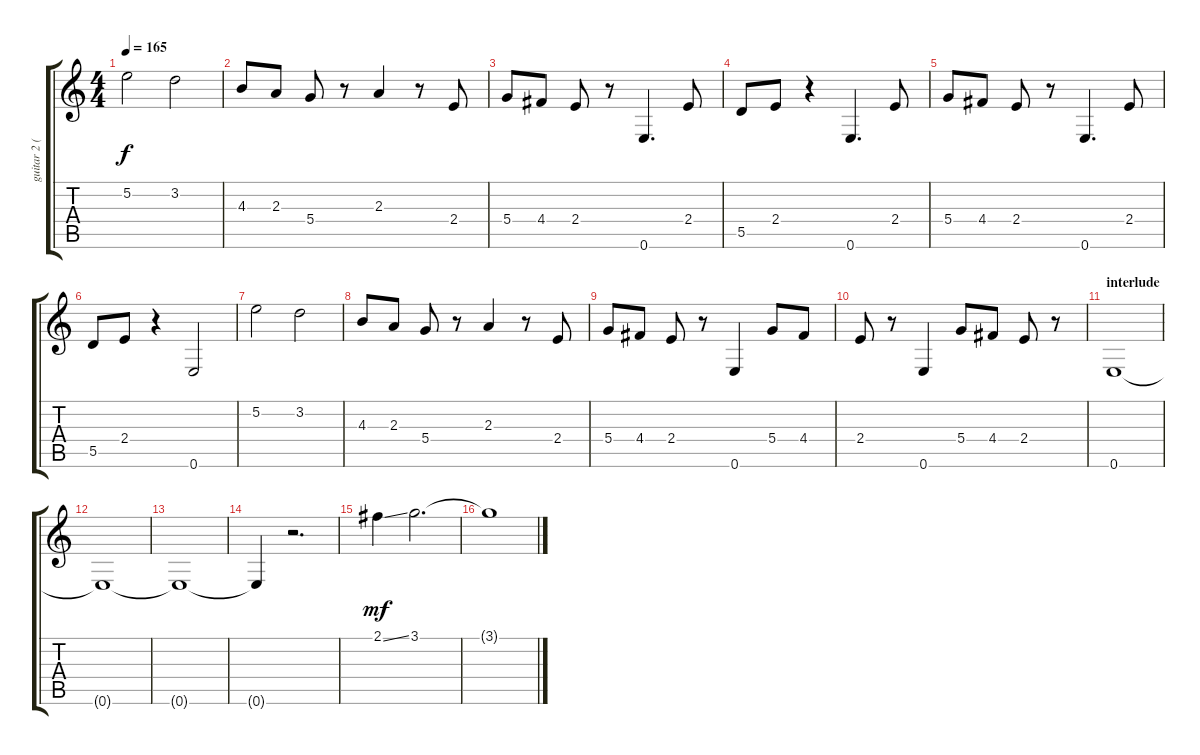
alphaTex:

\track ("guitar 2 (Blackmore)" "guitar 2 (") {instrument overdrivenguitar}
\staff {score tabs}
\tuning (E4 B3 G3 D3 A2 E2) {hide}
\ts (4 4)
\tempo 165
\clef g2
\ks c
5.2.2{dy f} 3.2.2 |
4.3.8 2.3.8 5.4.8 r.8 2.3.4 r.8 2.4.8 |
5.4.8 4.4.8 2.4.8 r.8 0.6.4{d} 2.4.8 |
5.5.8 2.4.8 r.4 0.6.4{d} 2.4.8 |
5.4.8 4.4.8 2.4.8 r.8 0.6.4{d} 2.4.8 |
5.5.8 2.4.8 r.4 0.6.2 |
5.2.2 3.2.2 |
4.3.8 2.3.8 5.4.8 r.8 2.3.4 r.8 2.4.8 |
5.4.8 4.4.8 2.4.8 r.8 0.6.4 5.4.8 4.4.8 |
2.4.8 r.8 0.6.4 5.4.8 4.4.8 2.4.8 r.8 |
\section ("" "interlude")
0.6.1 |
0.6{t}.1 |
0.6{t}.1 |
0.6{t}.4 r.2{d} |
2.1{ss}.4{dy mf} 3.1.2{d} |
3.1{t}.1
